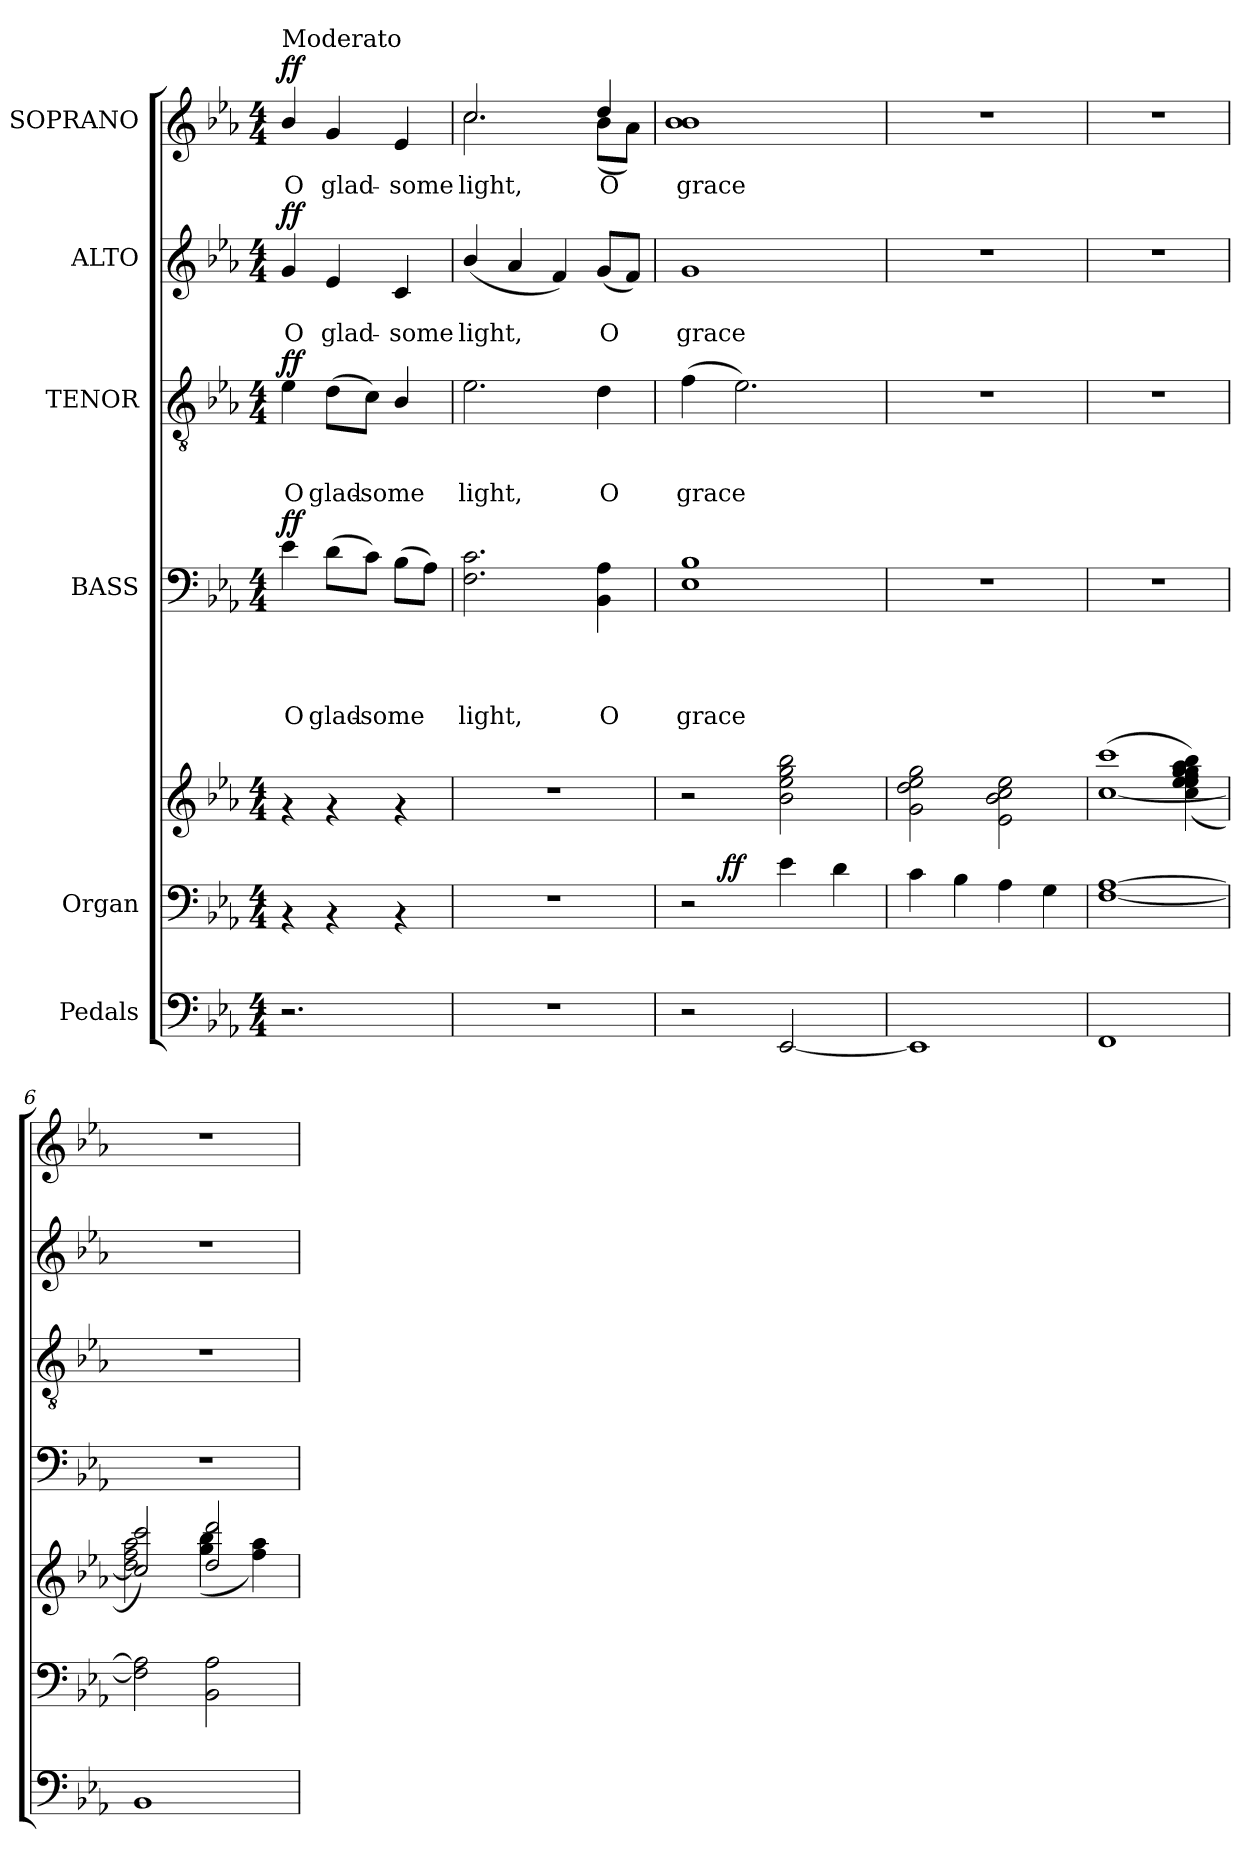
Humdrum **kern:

**kern	**kern	**kern	**dynam	**kern	**text	**text	**text	**text	**dynam	**kern	**text	**text	**text	**dynam	**kern	**text	**text	**dynam	**kern	**text	**dynam
*part6	*part5	*part5	*part5	*part4	*part4	*part4	*part4	*part4	*part4	*part3	*part3	*part3	*part3	*part3	*part2	*part2	*part2	*part2	*part1	*part1	*part1
*staff7	*staff6	*staff5	*staff5/6	*staff4	*staff4	*staff4	*staff4	*staff4	*staff4	*staff3	*staff3	*staff3	*staff3	*staff3	*staff2	*staff2	*staff2	*staff2	*staff1	*staff1	*staff1
*I"Pedals	*I"Organ	*	*	*I"BASS	*	*	*	*	*	*I"TENOR	*	*	*	*	*I"ALTO	*	*	*	*I"SOPRANO	*	*
*clefF4	*clefF4	*clefG2	*	*clefF4	*	*	*	*	*	*clefGv2	*	*	*	*	*clefG2	*	*	*	*clefG2	*	*
*k[b-e-a-]	*k[b-e-a-]	*k[b-e-a-]	*	*k[b-e-a-]	*	*	*	*	*	*k[b-e-a-]	*	*	*	*	*k[b-e-a-]	*	*	*	*k[b-e-a-]	*	*
*E-:	*E-:	*E-:	*	*E-:	*	*	*	*	*	*E-:	*	*	*	*	*E-:	*	*	*	*E-:	*	*
*M4/4	*M4/4	*M4/4	*	*M4/4	*	*	*	*	*	*M4/4	*	*	*	*	*M4/4	*	*	*	*M4/4	*	*
=1	=1	=1	=1	=1	=1	=1	=1	=1	=1	=1	=1	=1	=1	=1	=1	=1	=1	=1	=1	=1	=1
!	!	!	!	!	!	!	!	!	!	!	!	!	!	!	!	!	!	!	!LO:TX:a:t=Moderato	!	!
!	!	!	!	!	!	!	!	!LO:LY:b	!LO:DY:a	!	!	!	!LO:LY:b	!LO:DY:a	!	!	!LO:LY:b	!LO:DY:a	!	!LO:LY:b	!LO:DY:a
2.r	4rAA	4rf	.	4e-\	.	.	.	O	ff	4e-\	.	.	O	ff	4g/	.	O	ff	4b-/	O	ff
!	!	!	!	!	!	!	!	!LO:LY:b	!	!	!	!	!LO:LY:b	!	!	!	!LO:LY:b	!	!	!LO:LY:b	!
.	4rAA	4rf	.	(>8d\L	.	.	.	glad-	.	(>8d\L	.	.	glad-	.	4e-/	.	glad-	.	4g/	glad-	.
!	!	!	!	!	!	!	!	!LO:LY:b	!	!	!	!	!LO:LY:b	!	!	!	!	!	!	!	!
.	.	.	.	8c\J)	.	.	.	-some	.	8c\J)	.	.	-some	.	.	.	.	.	.	.	.
!	!	!	!	!	!	!	!	!	!	!	!	!	!	!	!	!	!LO:LY:b	!	!	!LO:LY:b	!
.	4rAA	4rf	.	(>8B-\L	.	.	.	.	.	4B-/	.	.	.	.	4c/	.	-some	.	4e-/	-some	.
.	.	.	.	8A-\J)	.	.	.	.	.	.	.	.	.	.	.	.	.	.	.	.	.
=2	=2	=2	=2	=2	=2	=2	=2	=2	=2	=2	=2	=2	=2	=2	=2	=2	=2	=2	=2	=2	=2
!	!	!	!	!	!	!	!	!LO:LY:b	!	!	!	!	!LO:LY:b	!	!	!	!LO:LY:b	!	!	!LO:LY:b	!
*	*	*	*	*	*	*	*	*	*	*	*	*	*	*	*	*	*	*	*^	*	*
1r	1r	1r	.	2.F\ 2.c\	.	.	.	light,	.	2.e-\	.	.	light,	.	(<4b-/	.	light,	.	2.cc/	2.cc\	light,	.
.	.	.	.	.	.	.	.	.	.	.	.	.	.	.	4a-/	.	.	.	.	.	.	.
.	.	.	.	.	.	.	.	.	.	.	.	.	.	.	4f/)	.	.	.	.	.	.	.
!	!	!	!	!	!	!	!	!LO:LY:b	!	!	!	!	!LO:LY:b	!	!	!	!LO:LY:b	!	!	!	!LO:LY:b	!
.	.	.	.	4BB-\ 4A-\	.	.	.	O	.	4d\	.	.	O	.	(<8g/L	.	O	.	4dd/	(<8b-\L	O	.
.	.	.	.	.	.	.	.	.	.	.	.	.	.	.	8f/J)	.	.	.	.	8a-\J)	.	.
=3	=3	=3	=3	=3	=3	=3	=3	=3	=3	=3	=3	=3	=3	=3	=3	=3	=3	=3	=3	=3	=3	=3
!	!	!	!	!	!	!	!	!LO:LY:b	!	!	!	!	!LO:LY:b	!	!	!	!LO:LY:b	!	!	!	!LO:LY:b	!
*	*^	*	*	*	*	*	*	*	*	*	*	*	*	*	*	*	*	*	*v	*v	*	*
2r	2r	8..ryy	2r	.	1E- 1B-	.	.	.	grace	.	(>4f\	.	.	grace	.	1g	.	grace	.	1b- 1b-	grace	.
!	!	!	!	!LO:DY:a=2	!	!	!	!	!	!	!	!	!	!	!	!	!	!	!	!	!	!
.	.	2ryy	.	ff	.	.	.	.	.	.	.	.	.	.	.	.	.	.	.	.	.	.
.	.	.	.	.	.	.	.	.	.	.	2.e-\)	.	.	.	.	.	.	.	.	.	.	.
[<2EE-/	4e-\	.	2b-\ 2ee-\ 2gg\ 2bb-\	.	.	.	.	.	.	.	.	.	.	.	.	.	.	.	.	.	.	.
.	.	4ryy	.	.	.	.	.	.	.	.	.	.	.	.	.	.	.	.	.	.	.	.
.	4d\	.	.	.	.	.	.	.	.	.	.	.	.	.	.	.	.	.	.	.	.	.
.	.	32ryy	.	.	.	.	.	.	.	.	.	.	.	.	.	.	.	.	.	.	.	.
*	*v	*v	*	*	*	*	*	*	*	*	*	*	*	*	*	*	*	*	*	*	*	*
=4	=4	=4	=4	=4	=4	=4	=4	=4	=4	=4	=4	=4	=4	=4	=4	=4	=4	=4	=4	=4	=4
1EE-]	4c\	2g\ 2dd\ 2ee-\ 2gg\	.	1r	.	.	.	.	.	1r	.	.	.	.	1r	.	.	.	1r	.	.
.	4B-\	.	.	.	.	.	.	.	.	.	.	.	.	.	.	.	.	.	.	.	.
.	4A-\	2e-\ 2b-\ 2cc\ 2ee-\	.	.	.	.	.	.	.	.	.	.	.	.	.	.	.	.	.	.	.
.	4G\	.	.	.	.	.	.	.	.	.	.	.	.	.	.	.	.	.	.	.	.
=5	=5	=5	=5	=5	=5	=5	=5	=5	=5	=5	=5	=5	=5	=5	=5	=5	=5	=5	=5	=5	=5
*	*	*^	*	*	*	*	*	*	*	*	*	*	*	*	*	*	*	*	*	*	*
1FF	[<1F [>1A-	(<[<1cc 1ccc	2.ryy	.	1r	.	.	.	.	.	1r	.	.	.	.	1r	.	.	.	1r	.	.
.	.	.	(>4cc\ 4ee-\ 4ee-\ 4ff\ 4gg\ 4gg\ 4aa-\ 4bb-\)	.	.	.	.	.	.	.	.	.	.	.	.	.	.	.	.	.	.	.
=6	=6	=6	=6	=6	=6	=6	=6	=6	=6	=6	=6	=6	=6	=6	=6	=6	=6	=6	=6	=6	=6	=6
1BB-	2F\] 2A-\]	2cc/] 2ccc/)	2dd\ 2ff\ 2aa-\	.	1r	.	.	.	.	.	1r	.	.	.	.	1r	.	.	.	1r	.	.
.	2BB-\ 2A-\	2dd/ 2ddd/	(>4gg\ 4bb-\	.	.	.	.	.	.	.	.	.	.	.	.	.	.	.	.	.	.	.
.	.	.	4ff\ 4aa-\)	.	.	.	.	.	.	.	.	.	.	.	.	.	.	.	.	.	.	.
*	*	*v	*v	*	*	*	*	*	*	*	*	*	*	*	*	*	*	*	*	*	*	*
=	=	=	=	=	=	=	=	=	=	=	=	=	=	=	=	=	=	=	=	=	=
*-	*-	*-	*-	*-	*-	*-	*-	*-	*-	*-	*-	*-	*-	*-	*-	*-	*-	*-	*-	*-	*-
